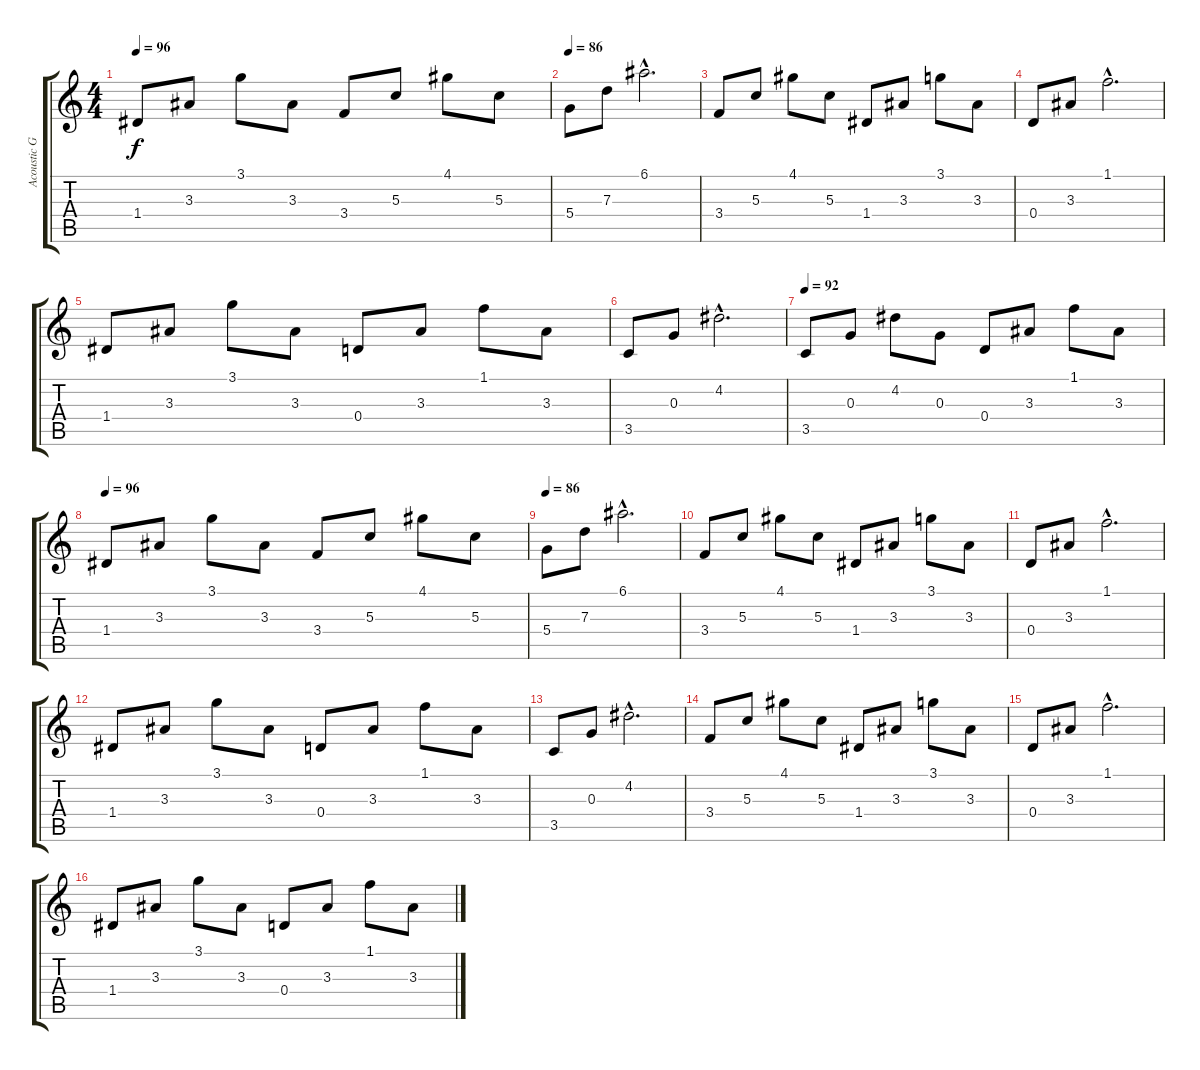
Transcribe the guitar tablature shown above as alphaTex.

\track ("Acoustic Guitar" "Acoustic G") {instrument acousticguitarsteel}
\staff {score tabs}
\tuning (E4 B3 G3 D3 A2 E2) {hide}
\ts (4 4)
\tempo 96
\clef g2
\ks c
1.4.8{dy f} 3.3.8 3.1.8 3.3.8 3.4.8 5.3.8 4.1.8 5.3.8 |
\tempo 86
5.4.8 7.3.8 6.1{hac}.2{d} |
3.4.8 5.3.8 4.1.8 5.3.8 1.4.8 3.3.8 3.1.8 3.3.8 |
0.4.8 3.3.8 1.1{hac}.2{d} |
1.4.8 3.3.8 3.1.8 3.3.8 0.4.8 3.3.8 1.1.8 3.3.8 |
3.5.8 0.3.8 4.2{hac}.2{d} |
\tempo 92
3.5.8 0.3.8 4.2.8 0.3.8 0.4.8 3.3.8 1.1.8 3.3.8 |
\tempo 96
1.4.8 3.3.8 3.1.8 3.3.8 3.4.8 5.3.8 4.1.8 5.3.8 |
\tempo 86
5.4.8 7.3.8 6.1{hac}.2{d} |
3.4.8 5.3.8 4.1.8 5.3.8 1.4.8 3.3.8 3.1.8 3.3.8 |
0.4.8 3.3.8 1.1{hac}.2{d} |
1.4.8 3.3.8 3.1.8 3.3.8 0.4.8 3.3.8 1.1.8 3.3.8 |
3.5.8 0.3.8 4.2{hac}.2{d} |
3.4.8 5.3.8 4.1.8 5.3.8 1.4.8 3.3.8 3.1.8 3.3.8 |
0.4.8 3.3.8 1.1{hac}.2{d} |
1.4.8 3.3.8 3.1.8 3.3.8 0.4.8 3.3.8 1.1.8 3.3.8
